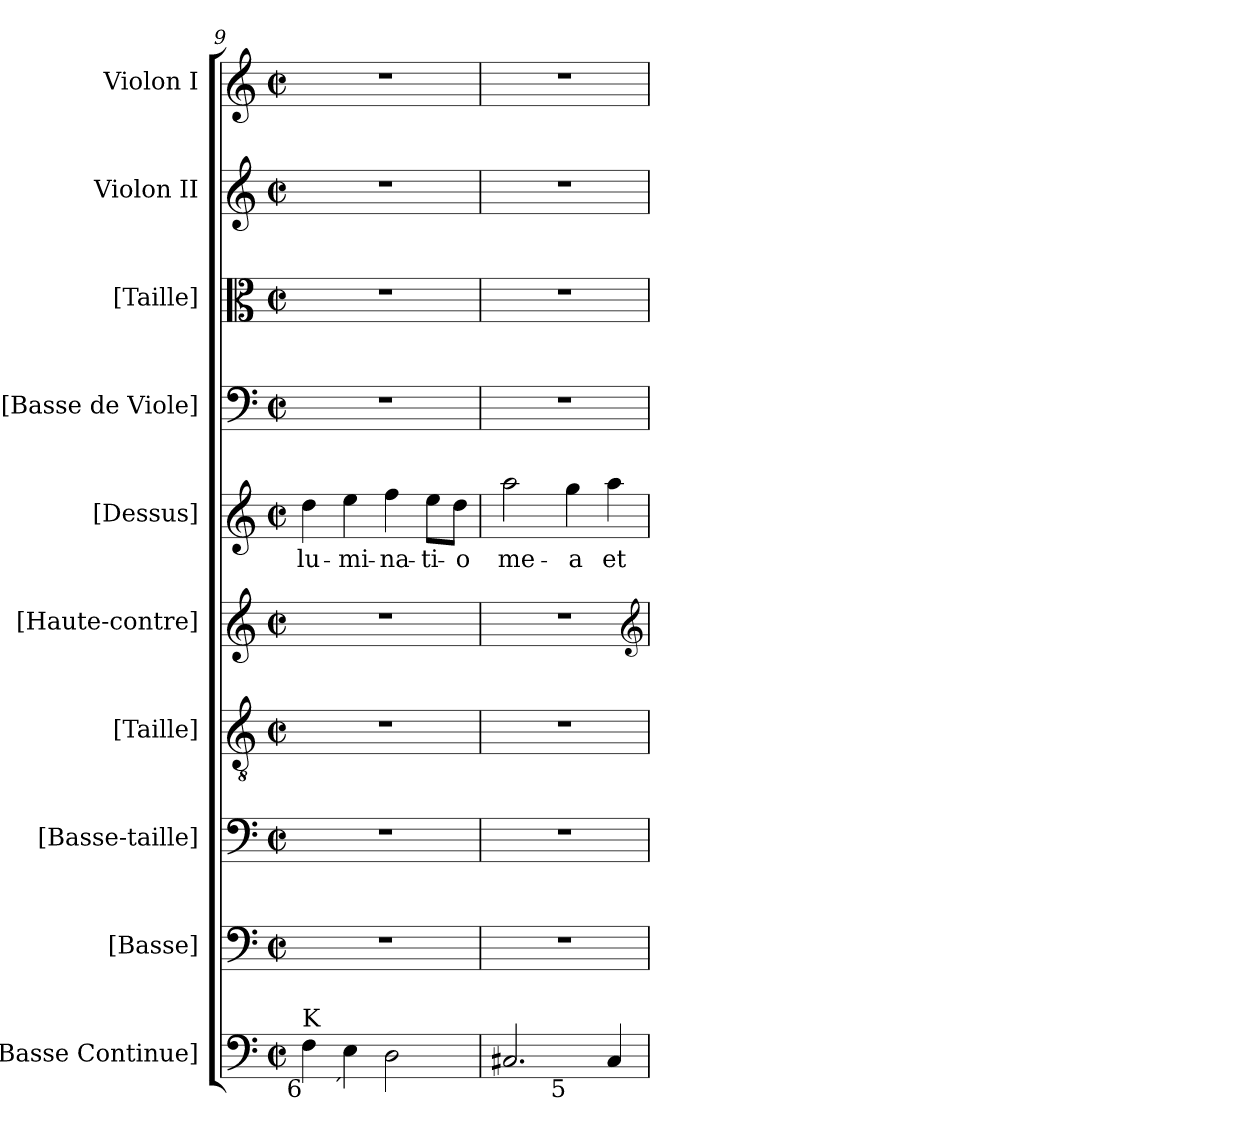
**kern	**kern	**kern	**kern	**kern	**kern	**text	**kern	**kern	**kern	**kern
*part10	*part9	*part8	*part7	*part6	*part5	*part5	*part4	*part3	*part2	*part1
*staff10	*staff9	*staff8	*staff7	*staff6	*staff5	*staff5	*staff4	*staff3	*staff2	*staff1
*I"[Basse Continue]	*I"[Basse]	*I"[Basse-taille]	*I"[Taille]	*I"[Haute-contre]	*I"[Dessus]	*	*I"[Basse de Viole]	*I"[Taille]	*I"Violon II	*I"Violon I
*I'B.c.	*I'B.	*I'B.t.	*I'T.	*I'H.C.	*I'D.	*	*	*	*I'Vln. II	*I'Vln. I
*clefF4	*clefF4	*clefF4	*clefGv2	*clefG2	*clefG2	*	*clefF4	*clefC3	*clefG2	*clefG2
*	*	*	*ITrd7c12	*ITrd7c12	*	*	*	*	*	*
*k[]	*k[]	*k[]	*k[]	*k[]	*k[]	*	*k[]	*k[]	*k[]	*k[]
*M2/2	*M2/2	*M2/2	*M2/2	*M2/2	*M2/2	*	*M2/2	*M2/2	*M2/2	*M2/2
*met(c|)	*met(c|)	*met(c|)	*met(c|)	*met(c|)	*met(c|)	*	*met(c|)	*met(c|)	*met(c|)	*met(c|)
=9	=9	=9	=9	=9	=9	=9	=9	=9	=9	=9
!LO:TX:b:rj:t=6	!	!	!	!	!	!	!	!	!	!
!LO:TX:t=K	!	!	!	!	!	!	!	!	!	!
!	!	!	!	!	!	!LO:LY:b:color=#000000	!	!	!	!
4Fi\	1r	1r	1r	1r	4ddi\	-lu-	1r	1r	1r	1r
!LO:TX:b:rj:t=´	!	!	!	!	!	!	!	!	!	!
!	!	!	!	!	!	!LO:LY:b:color=#000000	!	!	!	!
4Ei\	.	.	.	.	4eei\	-mi-	.	.	.	.
!	!	!	!	!	!	!LO:LY:b:color=#000000	!	!	!	!
2Di\	.	.	.	.	4ffi\	-na-	.	.	.	.
!	!	!	!	!	!	!LO:LY:b:color=#000000	!	!	!	!
.	.	.	.	.	8eei\L	-ti-	.	.	.	.
!	!	!	!	!	!	!LO:LY:b:color=#000000	!	!	!	!
.	.	.	.	.	8ddi\J	-o	.	.	.	.
=10	=10	=10	=10	=10	=10	=10	=10	=10	=10	=10
!LO:TX:b:rj:t=6	!	!	!	!	!	!	!	!	!	!
!	!	!	!	!	!	!LO:LY:b:color=#000000	!	!	!	!
*^	*	*	*	*	*	*	*	*	*	*
2.C#Xi/	2ryy	1r	1r	1r	1r	2aai\	me-	1r	1r	1r	1r
!	!LO:TX:b:rj:t=5	!	!	!	!	!	!	!	!	!	!
!	!	!	!	!	!	!	!LO:LY:b:color=#000000	!	!	!	!
.	2ryy	.	.	.	.	4ggi\	-a	.	.	.	.
*	*	*	*	*	*clefG2	*	*	*	*	*	*
!	!	!	!	!	!	!	!LO:LY:b:color=#000000	!	!	!	!
4C#i/	.	.	.	.	.	4aai\	et	.	.	.	.
*v	*v	*	*	*	*	*	*	*	*	*	*
=	=	=	=	=	=	=	=	=	=	=
*-	*-	*-	*-	*-	*-	*-	*-	*-	*-	*-
